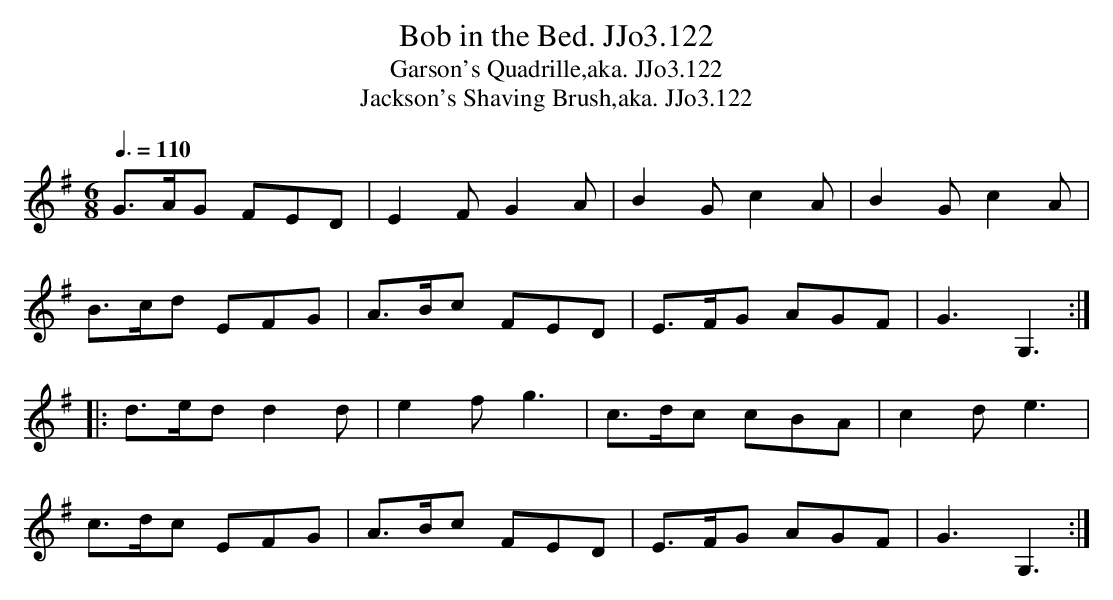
X:1
T:Bob in the Bed. JJo3.122
T:Garson's Quadrille,aka. JJo3.122
T:Jackson's Shaving Brush,aka. JJo3.122
M:6/8
L:1/8
Q:3/8=110
K:G
G>AG FED | E2F G2A | B2G c2A | B2G c2A |
B>cd EFG | A>Bc FED | E>FG AGF | G3 G,3 :|
|: d>ed d2d | e2f g3 | c>dc cBA | c2d e3 |
c>dc EFG | A>Bc FED | E>FG AGF | G3 G,3 :|
